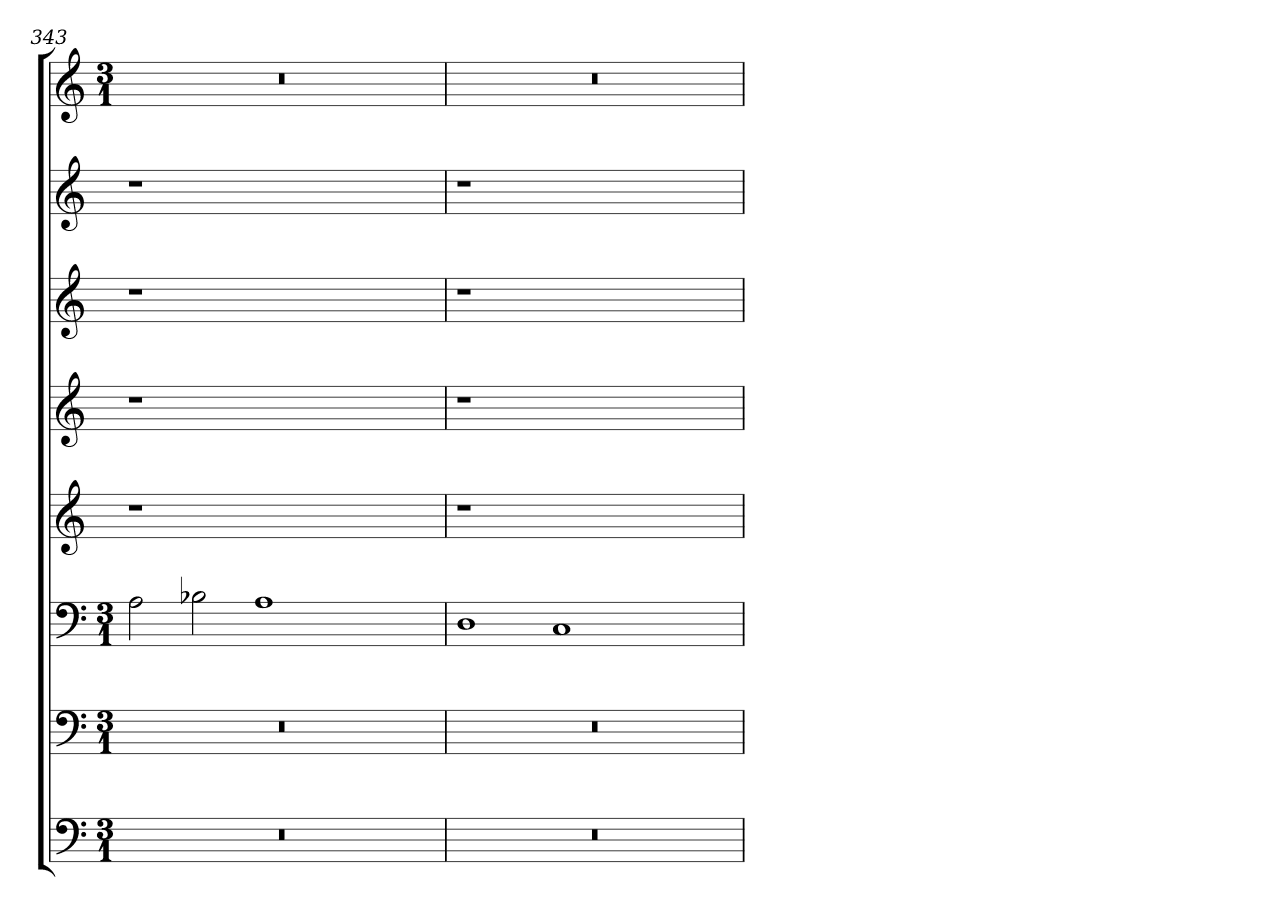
**kern	**kern	**kern	**kern	**kern	**kern	**kern	**kern
*part8	*part7	*part6	*part5	*part4	*part3	*part2	*part1
*staff8	*staff7	*staff6	*staff5	*staff4	*staff3	*staff2	*staff1
*clefF4	*clefF4	*clefF4	*clefG2	*clefG2	*clefG2	*clefG2	*clefG2
*k[]	*k[]	*k[]	*k[]	*k[]	*k[]	*k[]	*k[]
*C:	*C:	*C:	*C:	*C:	*C:	*C:	*C:
*M3/1	*M3/1	*M3/1	*	*	*	*	*M3/1
=343	=343	=343	=343	=343	=343	=343	=343
0.r	0.r	2A\	1r	1r	1r	1r	0.r
.	.	2B-X\	.	.	.	.	.
.	.	1A	0ryy	0ryy	0ryy	0ryy	.
.	.	1ryy	.	.	.	.	.
=344	=344	=344	=344	=344	=344	=344	=344
0.r	0.r	1D	1r	1r	1r	1r	0.r
.	.	1C	0ryy	0ryy	0ryy	0ryy	.
.	.	1ryy	.	.	.	.	.
=	=	=	=	=	=	=	=
*-	*-	*-	*-	*-	*-	*-	*-
